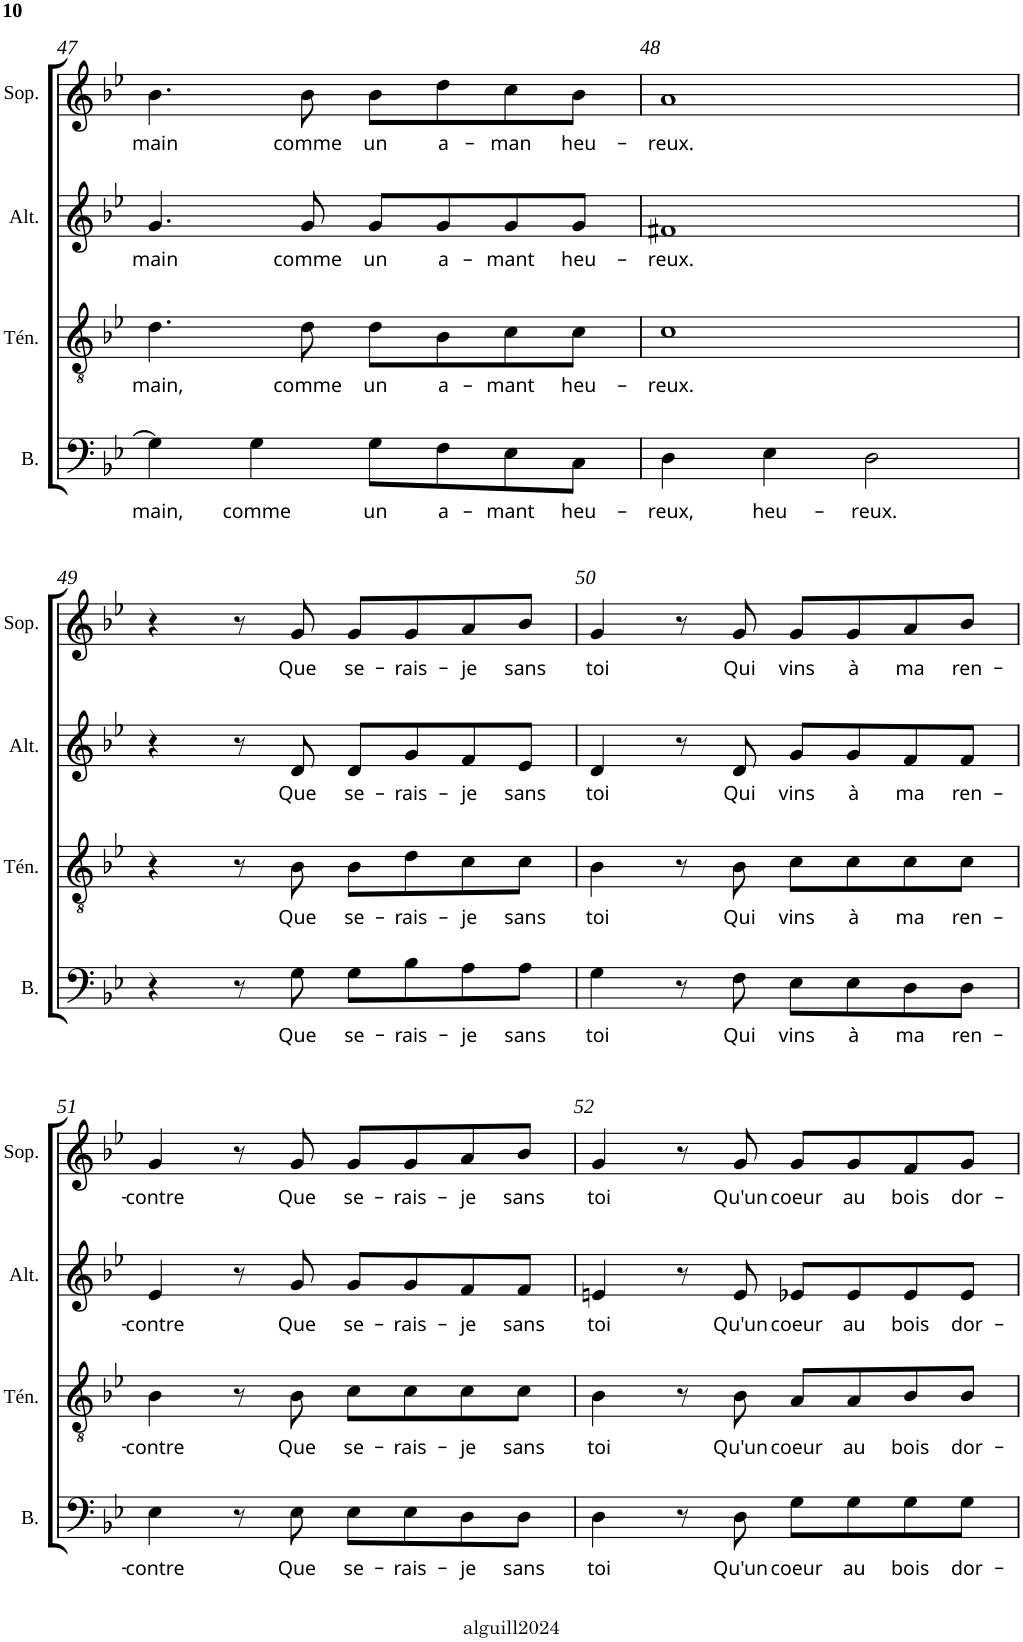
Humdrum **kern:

**kern	**text	**kern	**text	**kern	**text	**kern	**text
*part4	*part4	*part3	*part3	*part2	*part2	*part1	*part1
*staff4	*staff4	*staff3	*staff3	*staff2	*staff2	*staff1	*staff1
*I"Basse	*	*I"Ténor	*	*I"Alto	*	*I"Soprano	*
*I'B.	*	*I'Tén.	*	*I'Alt.	*	*I'Sop.	*
!!LO:PB:g=z
*clefF4	*	*clefGv2	*	*clefG2	*	*clefG2	*
*k[b-e-]	*	*k[b-e-]	*	*k[b-e-]	*	*k[b-e-]	*
*g:	*	*g:	*	*g:	*	*g:	*
*M4/4	*	*M4/4	*	*M4/4	*	*M4/4	*
*met(c)	*	*met(c)	*	*met(c)	*	*met(c)	*
=47	=47	=47	=47	=47	=47	=47	=47
!	!LO:LY:b	!	!LO:LY:b	!	!LO:LY:b	!	!LO:LY:b
4G\]	main,	4.d\	main,	4.g/	main	4.b-\	main
!	!LO:LY:b	!	!	!	!	!	!
4G\	comme	.	.	.	.	.	.
!	!	!	!LO:LY:b	!	!LO:LY:b	!	!LO:LY:b
.	.	8d\	comme	8g/	comme	8b-\	comme
!	!LO:LY:b	!	!LO:LY:b	!	!LO:LY:b	!	!LO:LY:b
8G\L	un	8d\L	un	8g/L	un	8b-\L	un
!	!LO:LY:b	!	!LO:LY:b	!	!LO:LY:b	!	!LO:LY:b
8F\	a-	8B-\	a-	8g/	a-	8dd\	a-
!	!LO:LY:b	!	!LO:LY:b	!	!LO:LY:b	!	!LO:LY:b
8E-\	-mant	8c\	-mant	8g/	-mant	8cc\	-man
!	!LO:LY:b	!	!LO:LY:b	!	!LO:LY:b	!	!LO:LY:b
8C\J	heu-	8c\J	heu-	8g/J	heu-	8b-\J	heu-
=48	=48	=48	=48	=48	=48	=48	=48
!	!LO:LY:b	!	!LO:LY:b	!	!LO:LY:b	!	!LO:LY:b
4D\	-reux,	1c	-reux.	1f#X	-reux.	1a	-reux.
!	!LO:LY:b	!	!	!	!	!	!
4E-\	heu-	.	.	.	.	.	.
!	!LO:LY:b	!	!	!	!	!	!
2D\	-reux.	.	.	.	.	.	.
!!LO:LB:g=z
=49	=49	=49	=49	=49	=49	=49	=49
4r	.	4r	.	4r	.	4r	.
8r	.	8r	.	8r	.	8r	.
!	!LO:LY:b	!	!LO:LY:b	!	!LO:LY:b	!	!LO:LY:b
8G\	Que	8B-\	Que	8d/	Que	8g/	Que
!	!LO:LY:b	!	!LO:LY:b	!	!LO:LY:b	!	!LO:LY:b
8G\L	se-	8B-\L	se-	8d/L	se-	8g/L	se-
!	!LO:LY:b	!	!LO:LY:b	!	!LO:LY:b	!	!LO:LY:b
8B-\	-rais-	8d\	-rais-	8g/	-rais-	8g/	-rais-
!	!LO:LY:b	!	!LO:LY:b	!	!LO:LY:b	!	!LO:LY:b
8A\	-je	8c\	-je	8f/	-je	8a/	-je
!	!LO:LY:b	!	!LO:LY:b	!	!LO:LY:b	!	!LO:LY:b
8A\J	sans	8c\J	sans	8e-/J	sans	8b-/J	sans
=50	=50	=50	=50	=50	=50	=50	=50
!	!LO:LY:b	!	!LO:LY:b	!	!LO:LY:b	!	!LO:LY:b
4G\	toi	4B-\	toi	4d/	toi	4g/	toi
8r	.	8r	.	8r	.	8r	.
!	!LO:LY:b	!	!LO:LY:b	!	!LO:LY:b	!	!LO:LY:b
8F\	Qui	8B-\	Qui	8d/	Qui	8g/	Qui
!	!LO:LY:b	!	!LO:LY:b	!	!LO:LY:b	!	!LO:LY:b
8E-\L	vins	8c\L	vins	8g/L	vins	8g/L	vins
!	!LO:LY:b	!	!LO:LY:b	!	!LO:LY:b	!	!LO:LY:b
8E-\	à	8c\	à	8g/	à	8g/	à
!	!LO:LY:b	!	!LO:LY:b	!	!LO:LY:b	!	!LO:LY:b
8D\	ma	8c\	ma	8f/	ma	8a/	ma
!	!LO:LY:b	!	!LO:LY:b	!	!LO:LY:b	!	!LO:LY:b
8D\J	ren-	8c\J	ren-	8f/J	ren-	8b-/J	ren-
!!LO:LB:g=z
=51	=51	=51	=51	=51	=51	=51	=51
!	!LO:LY:b	!	!LO:LY:b	!	!LO:LY:b	!	!LO:LY:b
4E-\	-contre	4B-\	-contre	4e-/	-contre	4g/	-contre
8r	.	8r	.	8r	.	8r	.
!	!LO:LY:b	!	!LO:LY:b	!	!LO:LY:b	!	!LO:LY:b
8E-\	Que	8B-\	Que	8g/	Que	8g/	Que
!	!LO:LY:b	!	!LO:LY:b	!	!LO:LY:b	!	!LO:LY:b
8E-\L	se-	8c\L	se-	8g/L	se-	8g/L	se-
!	!LO:LY:b	!	!LO:LY:b	!	!LO:LY:b	!	!LO:LY:b
8E-\	-rais-	8c\	-rais-	8g/	-rais-	8g/	-rais-
!	!LO:LY:b	!	!LO:LY:b	!	!LO:LY:b	!	!LO:LY:b
8D\	-je	8c\	-je	8f/	-je	8a/	-je
!	!LO:LY:b	!	!LO:LY:b	!	!LO:LY:b	!	!LO:LY:b
8D\J	sans	8c\J	sans	8f/J	sans	8b-/J	sans
=52	=52	=52	=52	=52	=52	=52	=52
!	!LO:LY:b	!	!LO:LY:b	!	!LO:LY:b	!	!LO:LY:b
4D\	toi	4B-\	toi	4en/	toi	4g/	toi
8r	.	8r	.	8r	.	8r	.
!	!LO:LY:b	!	!LO:LY:b	!	!LO:LY:b	!	!LO:LY:b
8D\	Qu'un	8B-\	Qu'un	8e/	Qu'un	8g/	Qu'un
!	!LO:LY:b	!	!LO:LY:b	!	!LO:LY:b	!	!LO:LY:b
8G\L	coeur	8A/L	coeur	8e-X/L	coeur	8g/L	coeur
!	!LO:LY:b	!	!LO:LY:b	!	!LO:LY:b	!	!LO:LY:b
8G\	au	8A/	au	8e-/	au	8g/	au
!	!LO:LY:b	!	!LO:LY:b	!	!LO:LY:b	!	!LO:LY:b
8G\	bois	8B-/	bois	8e-/	bois	8f/	bois
!	!LO:LY:b	!	!LO:LY:b	!	!LO:LY:b	!	!LO:LY:b
8G\J	dor-	8B-/J	dor-	8e-/J	dor-	8g/J	dor-
=	=	=	=	=	=	=	=
*-	*-	*-	*-	*-	*-	*-	*-
